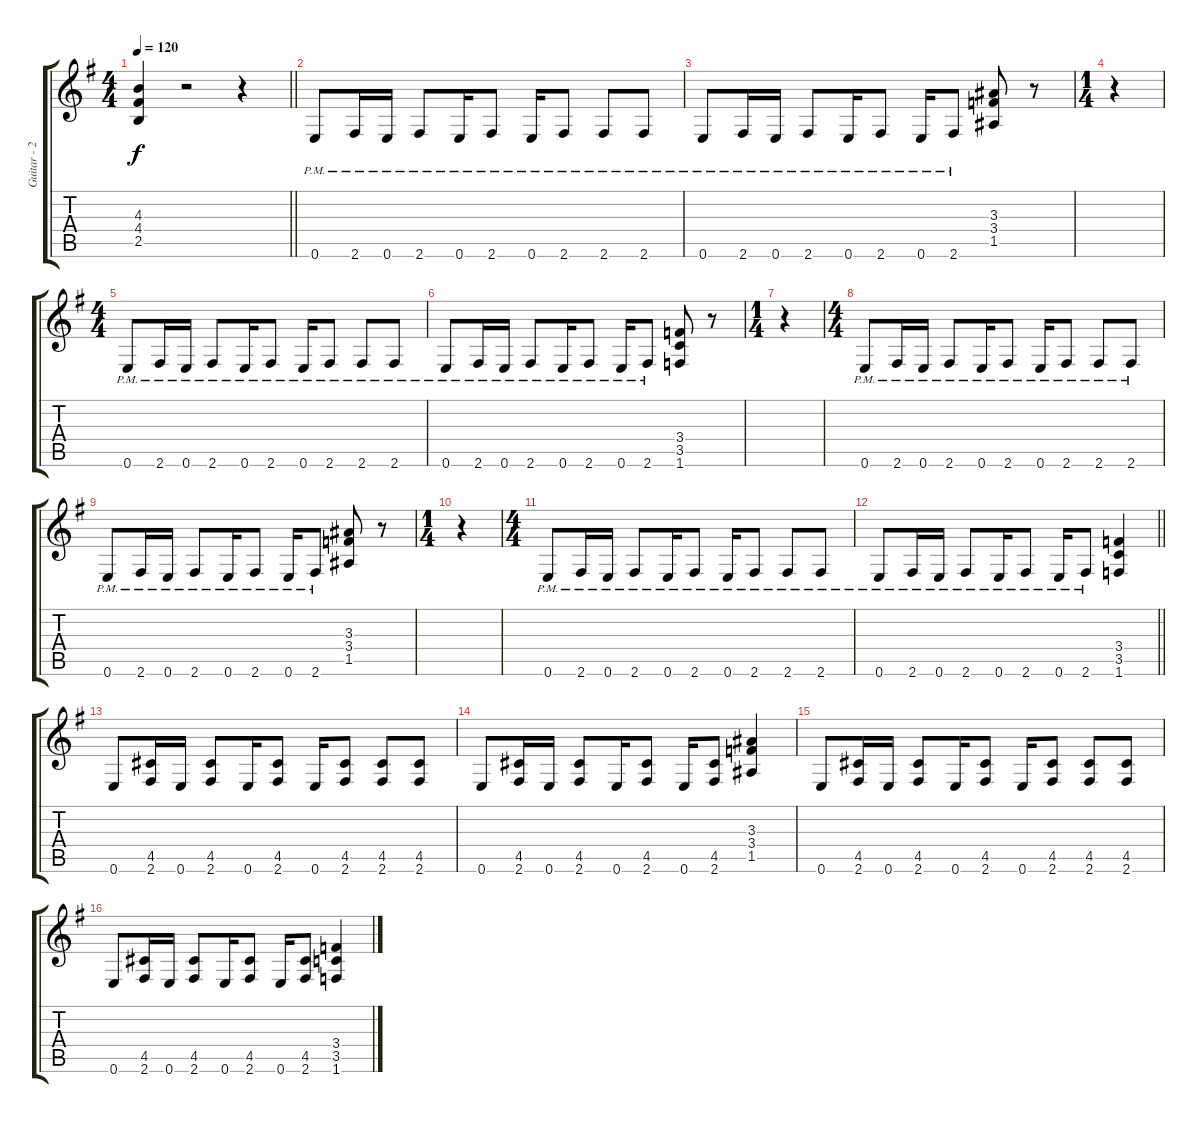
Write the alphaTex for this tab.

\track ("Guitar - 2" "Guitar - 2") {instrument distortionguitar}
\staff {score tabs}
\tuning (E4 B3 G3 D3 A2 E2) {hide}
\ts (4 4)
\tempo 120
\clef g2
\barLineRight lightlight
\ks g
(4.3 4.4 2.5).4{dy f} r.2 r.4 |
0.6{pm}.8 2.6{pm}.16 0.6{pm}.16 2.6{pm}.8 0.6{pm}.16 2.6{pm}.8 0.6{pm}.16 2.6{pm}.8 2.6{pm}.8 2.6{pm}.8 |
0.6{pm}.8 2.6{pm}.16 0.6{pm}.16 2.6{pm}.8 0.6{pm}.16 2.6{pm}.8 0.6{pm}.16 2.6{pm}.8 (3.3 3.4 1.5).8 r.8 |
\ts (1 4)
r.4 |
\ts (4 4)
0.6{pm}.8 2.6{pm}.16 0.6{pm}.16 2.6{pm}.8 0.6{pm}.16 2.6{pm}.8 0.6{pm}.16 2.6{pm}.8 2.6{pm}.8 2.6{pm}.8 |
0.6{pm}.8 2.6{pm}.16 0.6{pm}.16 2.6{pm}.8 0.6{pm}.16 2.6{pm}.8 0.6{pm}.16 2.6{pm}.8 (3.4 3.5 1.6).8 r.8 |
\ts (1 4)
r.4 |
\ts (4 4)
0.6{pm}.8 2.6{pm}.16 0.6{pm}.16 2.6{pm}.8 0.6{pm}.16 2.6{pm}.8 0.6{pm}.16 2.6{pm}.8 2.6{pm}.8 2.6{pm}.8 |
0.6{pm}.8 2.6{pm}.16 0.6{pm}.16 2.6{pm}.8 0.6{pm}.16 2.6{pm}.8 0.6{pm}.16 2.6{pm}.8 (3.3 3.4 1.5).8 r.8 |
\ts (1 4)
r.4 |
\ts (4 4)
0.6{pm}.8 2.6{pm}.16 0.6{pm}.16 2.6{pm}.8 0.6{pm}.16 2.6{pm}.8 0.6{pm}.16 2.6{pm}.8 2.6{pm}.8 2.6{pm}.8 |
\barLineRight lightlight
0.6{pm}.8 2.6{pm}.16 0.6{pm}.16 2.6{pm}.8 0.6{pm}.16 2.6{pm}.8 0.6{pm}.16 2.6{pm}.8 (3.4 3.5 1.6).4 |
0.6.8 (4.5 2.6).16 0.6.16 (4.5 2.6).8 0.6.16 (4.5 2.6).8 0.6.16 (4.5 2.6).8 (4.5 2.6).8 (4.5 2.6).8 |
0.6.8 (4.5 2.6).16 0.6.16 (4.5 2.6).8 0.6.16 (4.5 2.6).8 0.6.16 (4.5 2.6).8 (3.3 3.4 1.5).4 |
0.6.8 (4.5 2.6).16 0.6.16 (4.5 2.6).8 0.6.16 (4.5 2.6).8 0.6.16 (4.5 2.6).8 (4.5 2.6).8 (4.5 2.6).8 |
0.6.8 (4.5 2.6).16 0.6.16 (4.5 2.6).8 0.6.16 (4.5 2.6).8 0.6.16 (4.5 2.6).8 (3.4 3.5 1.6).4
